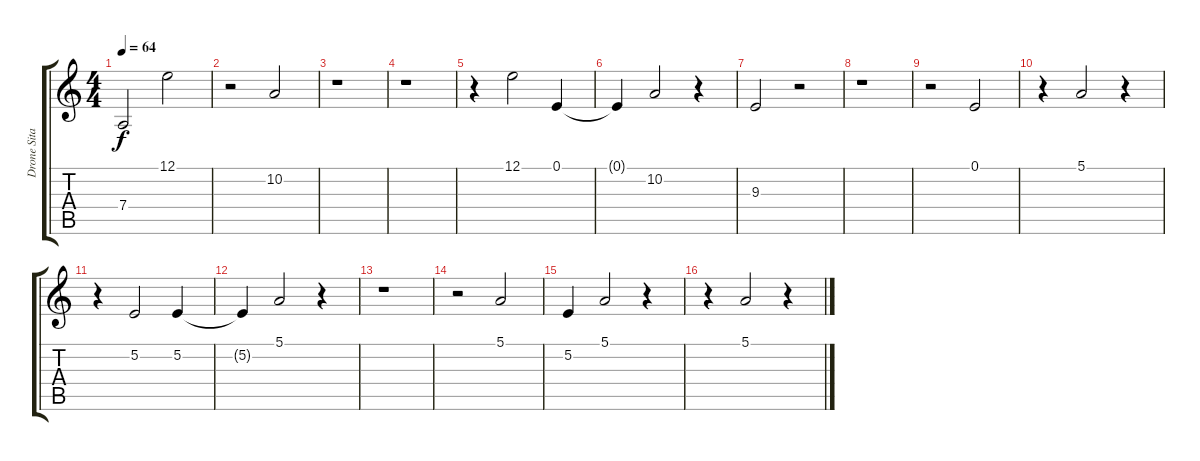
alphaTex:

\track ("Drone Sitar" "Drone Sita") {instrument sitar}
\staff {score tabs}
\tuning (E4 B3 G3 D3 A2 E2) {hide}
\ts (4 4)
\tempo 64
\clef g2
\ks c
7.4.2{dy f} 12.1.2 |
r.2 10.2.2 |
r.1 |
r.1 |
r.4 12.1.2 0.1.4 |
0.1{t}.4 10.2.2 r.4 |
9.3.2 r.2 |
r.1 |
r.2 0.1.2 |
r.4 5.1.2 r.4 |
r.4 5.2.2 5.2.4 |
5.2{t}.4 5.1.2 r.4 |
r.1 |
r.2 5.1.2 |
5.2.4 5.1.2 r.4 |
r.4 5.1.2 r.4
